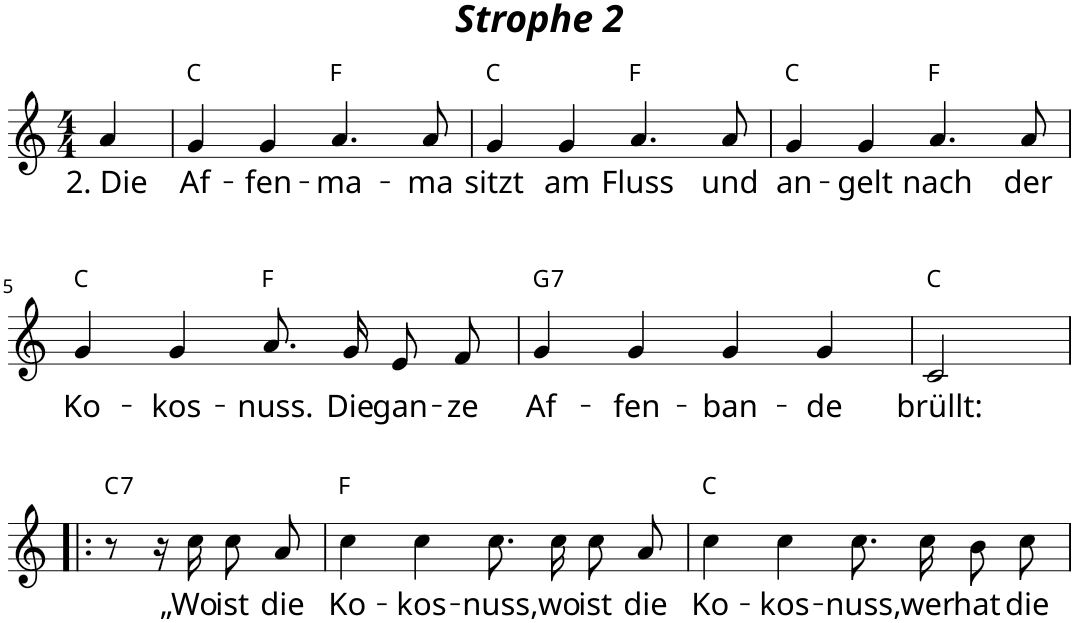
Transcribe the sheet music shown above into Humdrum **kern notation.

**kern	**text	**harte
*part1	*part1	*part1
*staff1	*staff1	*
*I"Soprano	*	*
*I'S.	*	*
!!LO:PB:g=z
*clefG2	*	*
*k[]	*	*
*M4/4	*	*
=1	=1	=1
!	!LO:LY:b	!
4a/	2. Die	.
=2	=2	=2
!	!LO:LY:b	!
4g/	Af-	C:maj
!	!LO:LY:b	!
4g/	-fen-	.
!	!LO:LY:b	!
4.a/	-ma-	F:maj
!	!LO:LY:b	!
8a/	-ma	.
=3	=3	=3
!	!LO:LY:b	!
4g/	sitzt	C:maj
!	!LO:LY:b	!
4g/	am	.
!	!LO:LY:b	!
4.a/	Fluss	F:maj
!	!LO:LY:b	!
8a/	und	.
=4	=4	=4
!	!LO:LY:b	!
4g/	an-	C:maj
!	!LO:LY:b	!
4g/	-gelt	.
!	!LO:LY:b	!
4.a/	nach	F:maj
!	!LO:LY:b	!
8a/	der	.
!!LO:LB:g=z
=5	=5	=5
!	!LO:LY:b	!
4g/	Ko-	C:maj
!	!LO:LY:b	!
4g/	-kos-	.
!	!LO:LY:b	!
8.a/L	-nuss.	F:maj
!	!LO:LY:b	!
16g/Jk	Die	.
!	!LO:LY:b	!
8e/L	gan-	.
!	!LO:LY:b	!
8f/J	-ze	.
=6	=6	=6
!	!LO:LY:b	!LO:H:kt=7
4g/	Af-	G:7
!	!LO:LY:b	!
4g/	-fen-	.
!	!LO:LY:b	!
4g/	-ban-	.
!	!LO:LY:b	!
4g/	-de	.
=7	=7	=7
!	!LO:LY:b	!
2c/	brüllt:	C:maj
!!LO:LB:g=z
=1!|:	=1!|:	=1!|:
!	!	!LO:H:kt=7
8r	.	C:7
16r	.	.
!	!LO:LY:b	!
16cc\	„Wo	.
!	!LO:LY:b	!
8cc\L	ist	.
!	!LO:LY:b	!
8a\J	die	.
=2	=2	=2
!	!LO:LY:b	!
4cc\	Ko-	F:maj
!	!LO:LY:b	!
4cc\	-kos-	.
!	!LO:LY:b	!
8.cc\L	-nuss,	.
!	!LO:LY:b	!
16cc\Jk	wo	.
!	!LO:LY:b	!
8cc\L	ist	.
!	!LO:LY:b	!
8a\J	die	.
=3	=3	=3
!	!LO:LY:b	!
4cc\	Ko-	C:maj
!	!LO:LY:b	!
4cc\	-kos-	.
!	!LO:LY:b	!
8.cc\L	-nuss,	.
!	!LO:LY:b	!
16cc\Jk	wer	.
!	!LO:LY:b	!
8b\L	hat	.
!	!LO:LY:b	!
8cc\J	die	.
=	=	=
*-	*-	*-
